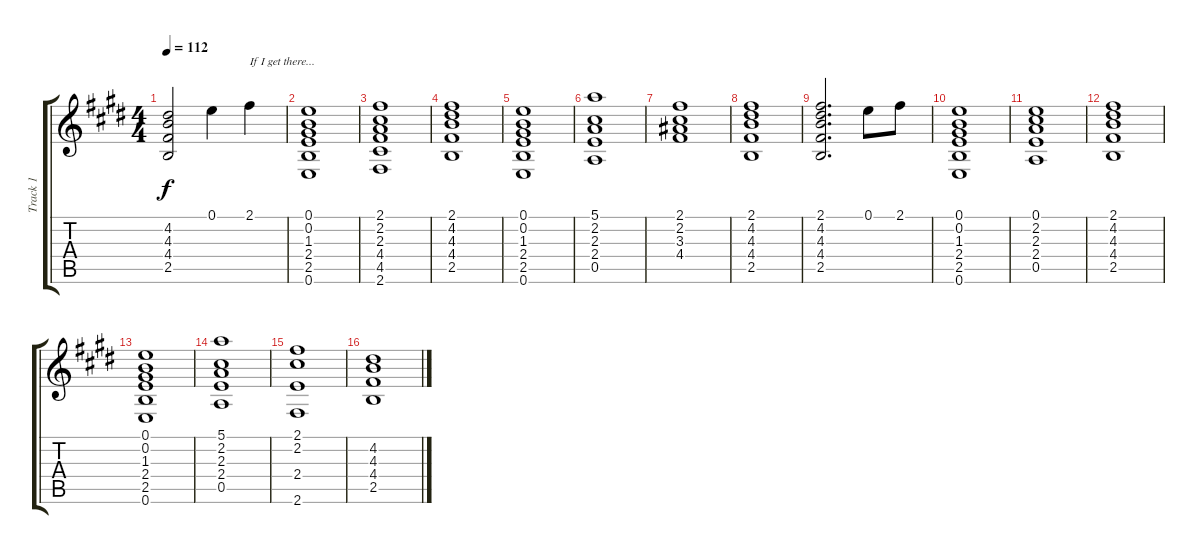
\track ("Track 1" "Track 1") {instrument acousticguitarsteel}
\staff {score tabs}
\tuning (E4 B3 G3 D3 A2 E2) {hide}
\ts (4 4)
\tempo 112
\clef g2
\ks e
(4.2 4.3 4.4 2.5).2{dy f} 0.1.4 2.1.4{txt "If I get there..."} |
(0.1 0.2 1.3 2.4 2.5 0.6).1{volume 10} |
(2.1 2.2 2.3 4.4 4.5 2.6).1 |
(2.1 4.2 4.3 4.4 2.5).1 |
(0.1 0.2 1.3 2.4 2.5 0.6).1 |
(5.1 2.2 2.3 2.4 0.5).1 |
(2.1 2.2 3.3 4.4).1 |
(2.1 4.2 4.3 4.4 2.5).1 |
(2.1 4.2 4.3 4.4 2.5).2{d} 0.1.8 2.1.8 |
(0.1 0.2 1.3 2.4 2.5 0.6).1 |
(0.1 2.2 2.3 2.4 0.5).1 |
(2.1 4.2 4.3 4.4 2.5).1 |
(0.1 0.2 1.3 2.4 2.5 0.6).1 |
(5.1 2.2 2.3 2.4 0.5).1 |
(2.1 2.2 2.4 2.6).1 |
(4.2 4.3 4.4 2.5).1
